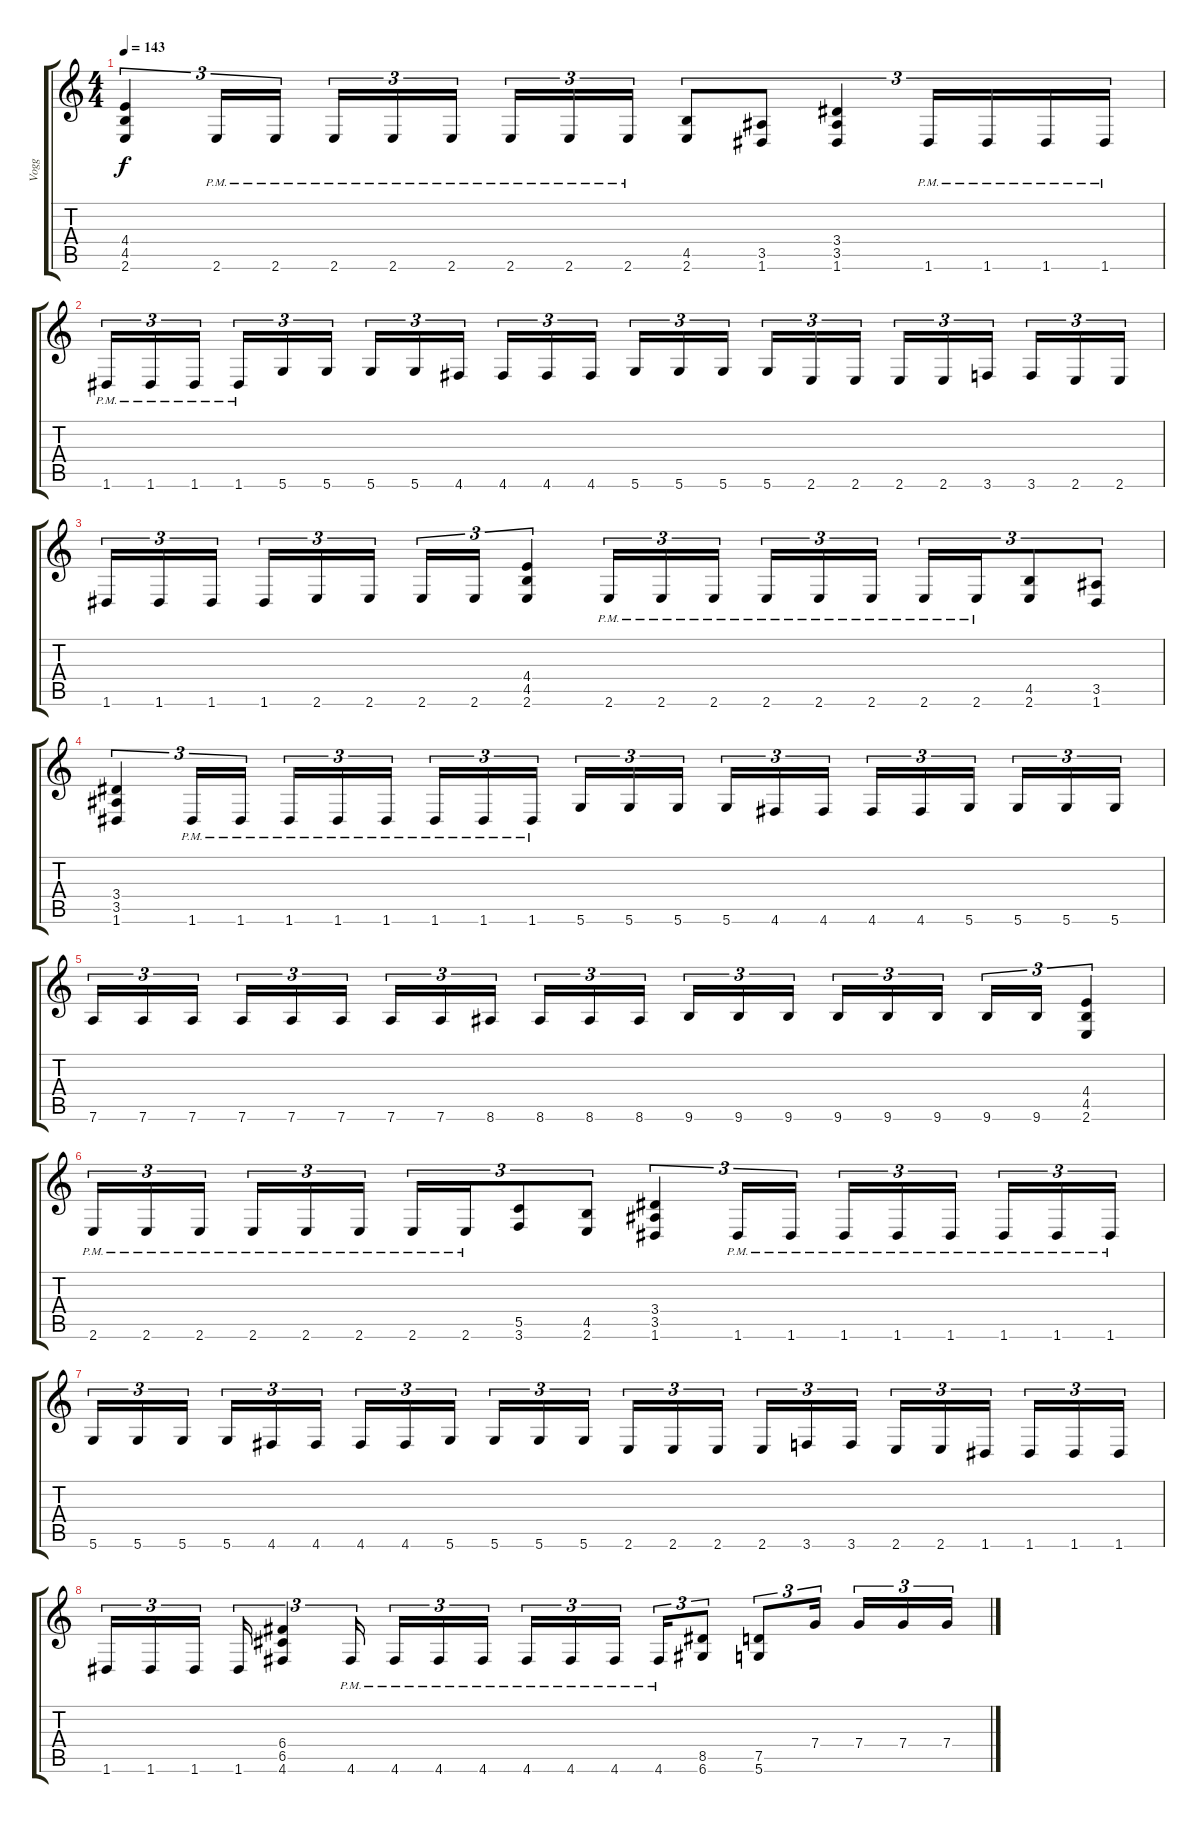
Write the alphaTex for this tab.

\track ("Vogg" "Vogg") {instrument distortionguitar}
\staff {score tabs}
\tuning (D4 A3 F3 C3 G2 D2) {hide}
\ts (4 4)
\tempo 143
\clef g2
\ks c
(4.4 4.5 2.6).4{tu (3 2) dy f} 2.6{pm}.16{tu (3 2)} 2.6{pm}.16{tu (3 2)} 2.6{pm}.16{tu (3 2)} 2.6{pm}.16{tu (3 2)} 2.6{pm}.16{tu (3 2) beam splitsecondary} 2.6{pm}.16{tu (3 2)} 2.6{pm}.16{tu (3 2)} 2.6{pm}.16{tu (3 2)} (4.5 2.6).8{tu (3 2)} (3.5 1.6).8{tu (3 2)} (3.4 3.5 1.6).4{tu (3 2)} 1.6{pm}.16{tu (3 2)} 1.6{pm}.16{tu (3 2)} 1.6{pm}.16{tu (3 2)} 1.6{pm}.16{tu (3 2)} |
1.6{pm}.16{tu (3 2)} 1.6{pm}.16{tu (3 2)} 1.6{pm}.16{tu (3 2) beam splitsecondary} 1.6{pm}.16{tu (3 2)} 5.6.16{tu (3 2)} 5.6.16{tu (3 2)} 5.6.16{tu (3 2)} 5.6.16{tu (3 2)} 4.6.16{tu (3 2) beam splitsecondary} 4.6.16{tu (3 2)} 4.6.16{tu (3 2)} 4.6.16{tu (3 2)} 5.6.16{tu (3 2)} 5.6.16{tu (3 2)} 5.6.16{tu (3 2) beam splitsecondary} 5.6.16{tu (3 2)} 2.6.16{tu (3 2)} 2.6.16{tu (3 2)} 2.6.16{tu (3 2)} 2.6.16{tu (3 2)} 3.6.16{tu (3 2) beam splitsecondary} 3.6.16{tu (3 2)} 2.6.16{tu (3 2)} 2.6.16{tu (3 2)} |
1.6.16{tu (3 2)} 1.6.16{tu (3 2)} 1.6.16{tu (3 2) beam splitsecondary} 1.6.16{tu (3 2)} 2.6.16{tu (3 2)} 2.6.16{tu (3 2)} 2.6.16{tu (3 2)} 2.6.16{tu (3 2)} (4.4 4.5 2.6).4{tu (3 2)} 2.6{pm}.16{tu (3 2)} 2.6{pm}.16{tu (3 2)} 2.6{pm}.16{tu (3 2) beam splitsecondary} 2.6{pm}.16{tu (3 2)} 2.6{pm}.16{tu (3 2)} 2.6{pm}.16{tu (3 2)} 2.6{pm}.16{tu (3 2)} 2.6{pm}.16{tu (3 2)} (4.5 2.6).8{tu (3 2)} (3.5 1.6).8{tu (3 2)} |
(3.4 3.5 1.6).4{tu (3 2)} 1.6{pm}.16{tu (3 2)} 1.6{pm}.16{tu (3 2)} 1.6{pm}.16{tu (3 2)} 1.6{pm}.16{tu (3 2)} 1.6{pm}.16{tu (3 2) beam splitsecondary} 1.6{pm}.16{tu (3 2)} 1.6{pm}.16{tu (3 2)} 1.6{pm}.16{tu (3 2)} 5.6.16{tu (3 2)} 5.6.16{tu (3 2)} 5.6.16{tu (3 2) beam splitsecondary} 5.6.16{tu (3 2)} 4.6.16{tu (3 2)} 4.6.16{tu (3 2)} 4.6.16{tu (3 2)} 4.6.16{tu (3 2)} 5.6.16{tu (3 2) beam splitsecondary} 5.6.16{tu (3 2)} 5.6.16{tu (3 2)} 5.6.16{tu (3 2)} |
7.6.16{tu (3 2)} 7.6.16{tu (3 2)} 7.6.16{tu (3 2) beam splitsecondary} 7.6.16{tu (3 2)} 7.6.16{tu (3 2)} 7.6.16{tu (3 2)} 7.6.16{tu (3 2)} 7.6.16{tu (3 2)} 8.6.16{tu (3 2) beam splitsecondary} 8.6.16{tu (3 2)} 8.6.16{tu (3 2)} 8.6.16{tu (3 2)} 9.6.16{tu (3 2)} 9.6.16{tu (3 2)} 9.6.16{tu (3 2) beam splitsecondary} 9.6.16{tu (3 2)} 9.6.16{tu (3 2)} 9.6.16{tu (3 2)} 9.6.16{tu (3 2)} 9.6.16{tu (3 2)} (4.4 4.5 2.6).4{tu (3 2)} |
2.6{pm}.16{tu (3 2)} 2.6{pm}.16{tu (3 2)} 2.6{pm}.16{tu (3 2) beam splitsecondary} 2.6{pm}.16{tu (3 2)} 2.6{pm}.16{tu (3 2)} 2.6{pm}.16{tu (3 2)} 2.6{pm}.16{tu (3 2)} 2.6{pm}.16{tu (3 2)} (5.5 3.6).8{tu (3 2)} (4.5 2.6).8{tu (3 2)} (3.4 3.5 1.6).4{tu (3 2)} 1.6{pm}.16{tu (3 2)} 1.6{pm}.16{tu (3 2)} 1.6{pm}.16{tu (3 2)} 1.6{pm}.16{tu (3 2)} 1.6{pm}.16{tu (3 2) beam splitsecondary} 1.6{pm}.16{tu (3 2)} 1.6{pm}.16{tu (3 2)} 1.6{pm}.16{tu (3 2)} |
5.6.16{tu (3 2)} 5.6.16{tu (3 2)} 5.6.16{tu (3 2) beam splitsecondary} 5.6.16{tu (3 2)} 4.6.16{tu (3 2)} 4.6.16{tu (3 2)} 4.6.16{tu (3 2)} 4.6.16{tu (3 2)} 5.6.16{tu (3 2) beam splitsecondary} 5.6.16{tu (3 2)} 5.6.16{tu (3 2)} 5.6.16{tu (3 2)} 2.6.16{tu (3 2)} 2.6.16{tu (3 2)} 2.6.16{tu (3 2) beam splitsecondary} 2.6.16{tu (3 2)} 3.6.16{tu (3 2)} 3.6.16{tu (3 2)} 2.6.16{tu (3 2)} 2.6.16{tu (3 2)} 1.6.16{tu (3 2) beam splitsecondary} 1.6.16{tu (3 2)} 1.6.16{tu (3 2)} 1.6.16{tu (3 2)} |
1.6.16{tu (3 2)} 1.6.16{tu (3 2)} 1.6.16{tu (3 2) beam splitsecondary} 1.6.16{tu (3 2)} (6.4 6.5 4.6).4{tu (3 2)} 4.6{pm}.16{tu (3 2) beam splitsecondary} 4.6{pm}.16{tu (3 2)} 4.6{pm}.16{tu (3 2)} 4.6{pm}.16{tu (3 2)} 4.6{pm}.16{tu (3 2)} 4.6{pm}.16{tu (3 2)} 4.6{pm}.16{tu (3 2) beam splitsecondary} 4.6{pm}.16{tu (3 2)} (8.5 6.6).8{tu (3 2)} (7.5 5.6).8{tu (3 2)} 7.4.16{tu (3 2) beam splitsecondary} 7.4.16{tu (3 2)} 7.4.16{tu (3 2)} 7.4.16{tu (3 2)}
